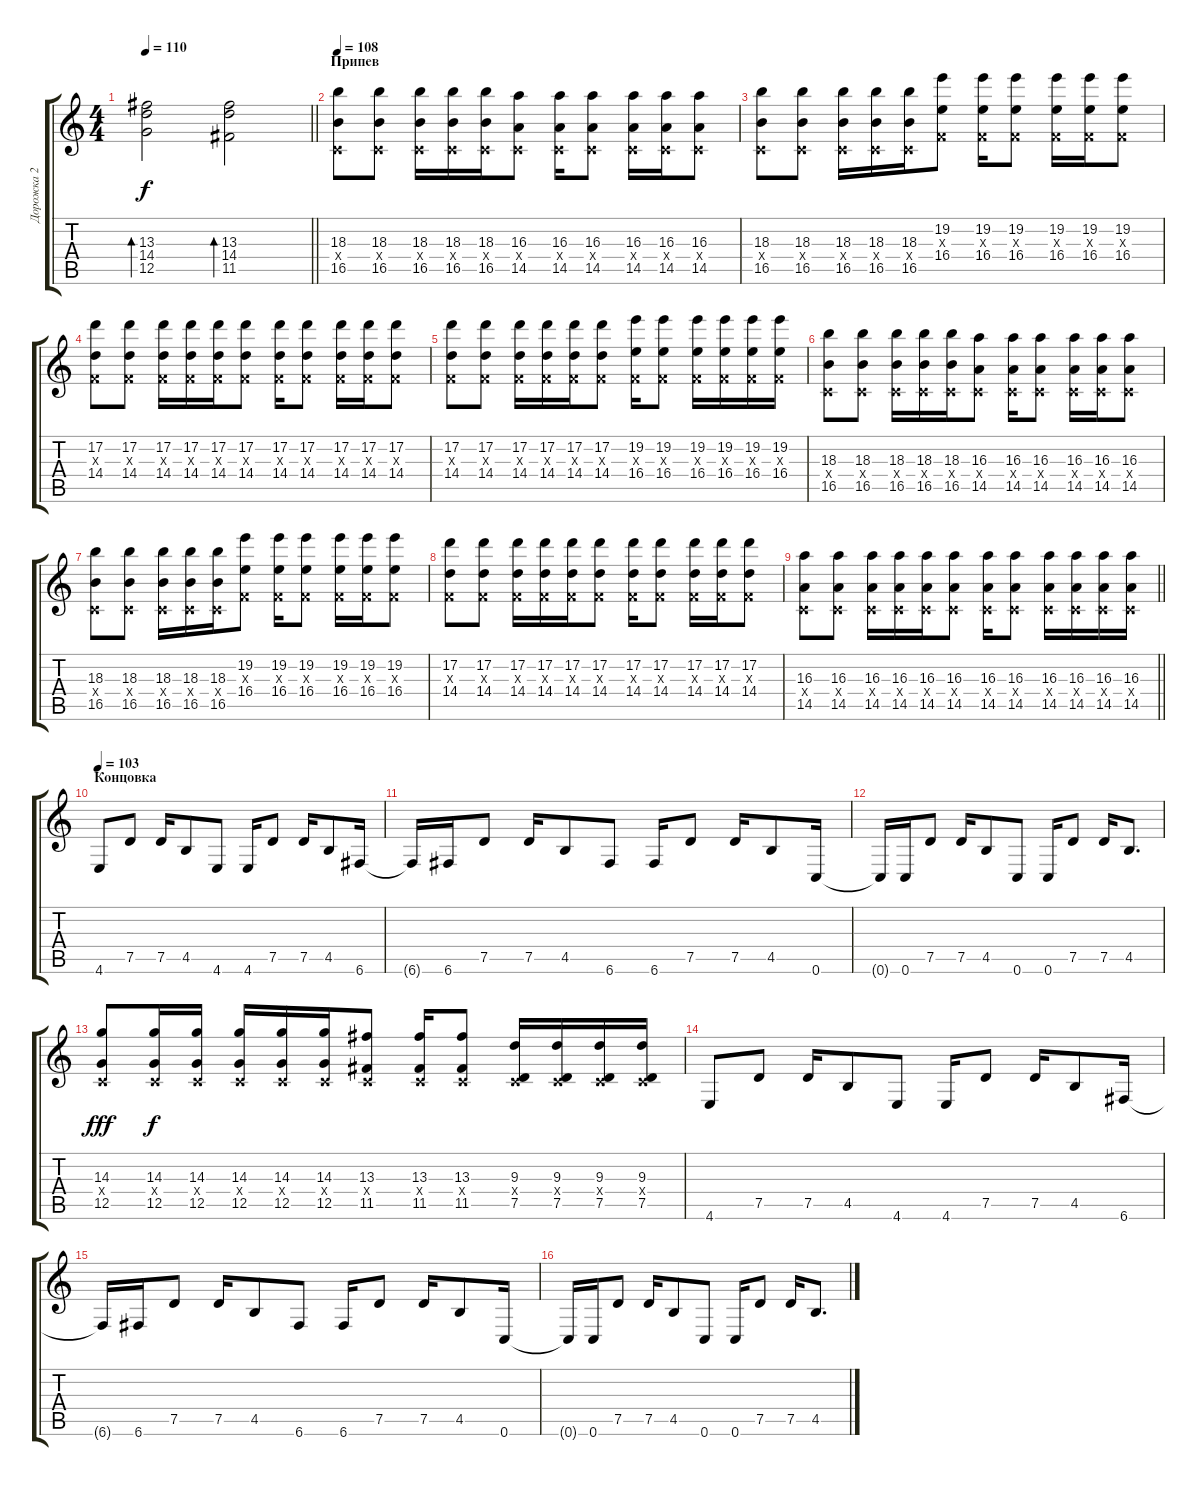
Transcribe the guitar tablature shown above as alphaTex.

\track ("Дорожка 2" "Дорожка 2") {instrument distortionguitar}
\staff {score tabs}
\tuning (D4 A3 F3 C3 G2 C2) {hide}
\ts (4 4)
\tempo 110
\clef g2
\barLineRight lightlight
\ks c
(13.3 14.4 12.5).2{bd 240 dy f} (13.3 14.4 11.5).2{bd 240} |
\section ("" "Припев")
\tempo 108
(18.3 0.4{x} 16.5).8{instrument distortionguitar} (18.3 0.4{x} 16.5).8 (18.3 0.4{x} 16.5).16 (18.3 0.4{x} 16.5).16 (18.3 0.4{x} 16.5).16 (16.3 0.4{x} 14.5).8 (16.3 0.4{x} 14.5).16 (16.3 0.4{x} 14.5).8 (16.3 0.4{x} 14.5).16 (16.3 0.4{x} 14.5).16 (16.3 0.4{x} 14.5).8 |
(18.3 0.4{x} 16.5).8 (18.3 0.4{x} 16.5).8 (18.3 0.4{x} 16.5).16 (18.3 0.4{x} 16.5).16 (18.3 0.4{x} 16.5).16 (19.2 0.3{x} 16.4).8 (19.2 0.3{x} 16.4).16 (19.2 0.3{x} 16.4).8 (19.2 0.3{x} 16.4).16 (19.2 0.3{x} 16.4).16 (19.2 0.3{x} 16.4).8 |
(17.2 0.3{x} 14.4).8 (17.2 0.3{x} 14.4).8 (17.2 0.3{x} 14.4).16 (17.2 0.3{x} 14.4).16 (17.2 0.3{x} 14.4).16 (17.2 0.3{x} 14.4).8 (17.2 0.3{x} 14.4).16 (17.2 0.3{x} 14.4).8 (17.2 0.3{x} 14.4).16 (17.2 0.3{x} 14.4).16 (17.2 0.3{x} 14.4).8 |
(17.2 0.3{x} 14.4).8 (17.2 0.3{x} 14.4).8 (17.2 0.3{x} 14.4).16 (17.2 0.3{x} 14.4).16 (17.2 0.3{x} 14.4).16 (17.2 0.3{x} 14.4).8 (19.2 0.3{x} 16.4).16 (19.2 0.3{x} 16.4).8 (19.2 0.3{x} 16.4).16 (19.2 0.3{x} 16.4).16 (19.2 0.3{x} 16.4).16 (19.2 0.3{x} 16.4).16 |
(18.3 0.4{x} 16.5).8 (18.3 0.4{x} 16.5).8 (18.3 0.4{x} 16.5).16 (18.3 0.4{x} 16.5).16 (18.3 0.4{x} 16.5).16 (16.3 0.4{x} 14.5).8 (16.3 0.4{x} 14.5).16 (16.3 0.4{x} 14.5).8 (16.3 0.4{x} 14.5).16 (16.3 0.4{x} 14.5).16 (16.3 0.4{x} 14.5).8 |
(18.3 0.4{x} 16.5).8 (18.3 0.4{x} 16.5).8 (18.3 0.4{x} 16.5).16 (18.3 0.4{x} 16.5).16 (18.3 0.4{x} 16.5).16 (19.2 0.3{x} 16.4).8 (19.2 0.3{x} 16.4).16 (19.2 0.3{x} 16.4).8 (19.2 0.3{x} 16.4).16 (19.2 0.3{x} 16.4).16 (19.2 0.3{x} 16.4).8 |
(17.2 0.3{x} 14.4).8 (17.2 0.3{x} 14.4).8 (17.2 0.3{x} 14.4).16 (17.2 0.3{x} 14.4).16 (17.2 0.3{x} 14.4).16 (17.2 0.3{x} 14.4).8 (17.2 0.3{x} 14.4).16 (17.2 0.3{x} 14.4).8 (17.2 0.3{x} 14.4).16 (17.2 0.3{x} 14.4).16 (17.2 0.3{x} 14.4).8 |
\barLineRight lightlight
(16.3 0.4{x} 14.5).8 (16.3 0.4{x} 14.5).8 (16.3 0.4{x} 14.5).16 (16.3 0.4{x} 14.5).16 (16.3 0.4{x} 14.5).16 (16.3 0.4{x} 14.5).8 (16.3 0.4{x} 14.5).16 (16.3 0.4{x} 14.5).8 (16.3 0.4{x} 14.5).16 (16.3 0.4{x} 14.5).16 (16.3 0.4{x} 14.5).16 (16.3 0.4{x} 14.5).16 |
\section ("" "Концовка")
\tempo 103
4.6.8 7.5.8 7.5.16 4.5.8 4.6.8 4.6.16 7.5.8 7.5.16 4.5.8 6.6.16 |
6.6{t}.16 6.6.16 7.5.8 7.5.16 4.5.8 6.6.8 6.6.16 7.5.8 7.5.16 4.5.8 0.6.16 |
0.6{t}.16 0.6.16 7.5.8 7.5.16 4.5.8 0.6.8 0.6.16 7.5.8 7.5.16 4.5.8{d} |
(14.3 0.4{x} 12.5).8{dy fff} (14.3 0.4{x} 12.5).16{dy f} (14.3 0.4{x} 12.5).16 (14.3 0.4{x} 12.5).16 (14.3 0.4{x} 12.5).16 (14.3 0.4{x} 12.5).16 (13.3 0.4{x} 11.5).8 (13.3 0.4{x} 11.5).16 (13.3 0.4{x} 11.5).8 (9.3 0.4{x} 7.5).16 (9.3 0.4{x} 7.5).16 (9.3 0.4{x} 7.5).16 (9.3 0.4{x} 7.5).16 |
4.6.8 7.5.8 7.5.16 4.5.8 4.6.8 4.6.16 7.5.8 7.5.16 4.5.8 6.6.16 |
6.6{t}.16 6.6.16 7.5.8 7.5.16 4.5.8 6.6.8 6.6.16 7.5.8 7.5.16 4.5.8 0.6.16 |
0.6{t}.16 0.6.16 7.5.8 7.5.16 4.5.8 0.6.8 0.6.16 7.5.8 7.5.16 4.5.8{d}
